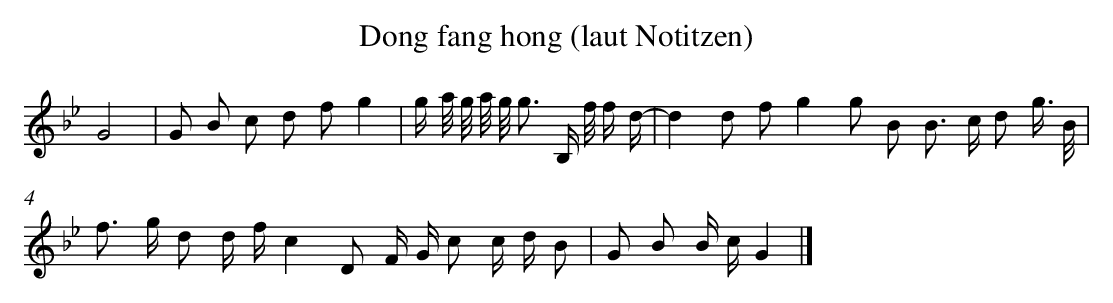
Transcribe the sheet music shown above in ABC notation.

X:1
T: Dong fang hong (laut Notitzen)
L: 1/16
K: Bb
G8 [I:setbarnb 1]|
G2 B2 c2 d2 f2g4 |
g a/ g/ a/ g/ g2> B,2 f/ f d- |
d4d2 f2g4g2 B2 B2> c2 d2 g3/ B/ |
f2> g2 d2 d fc4D2 F G c2 c d B2 |
G2 B2 B cG4 |]
